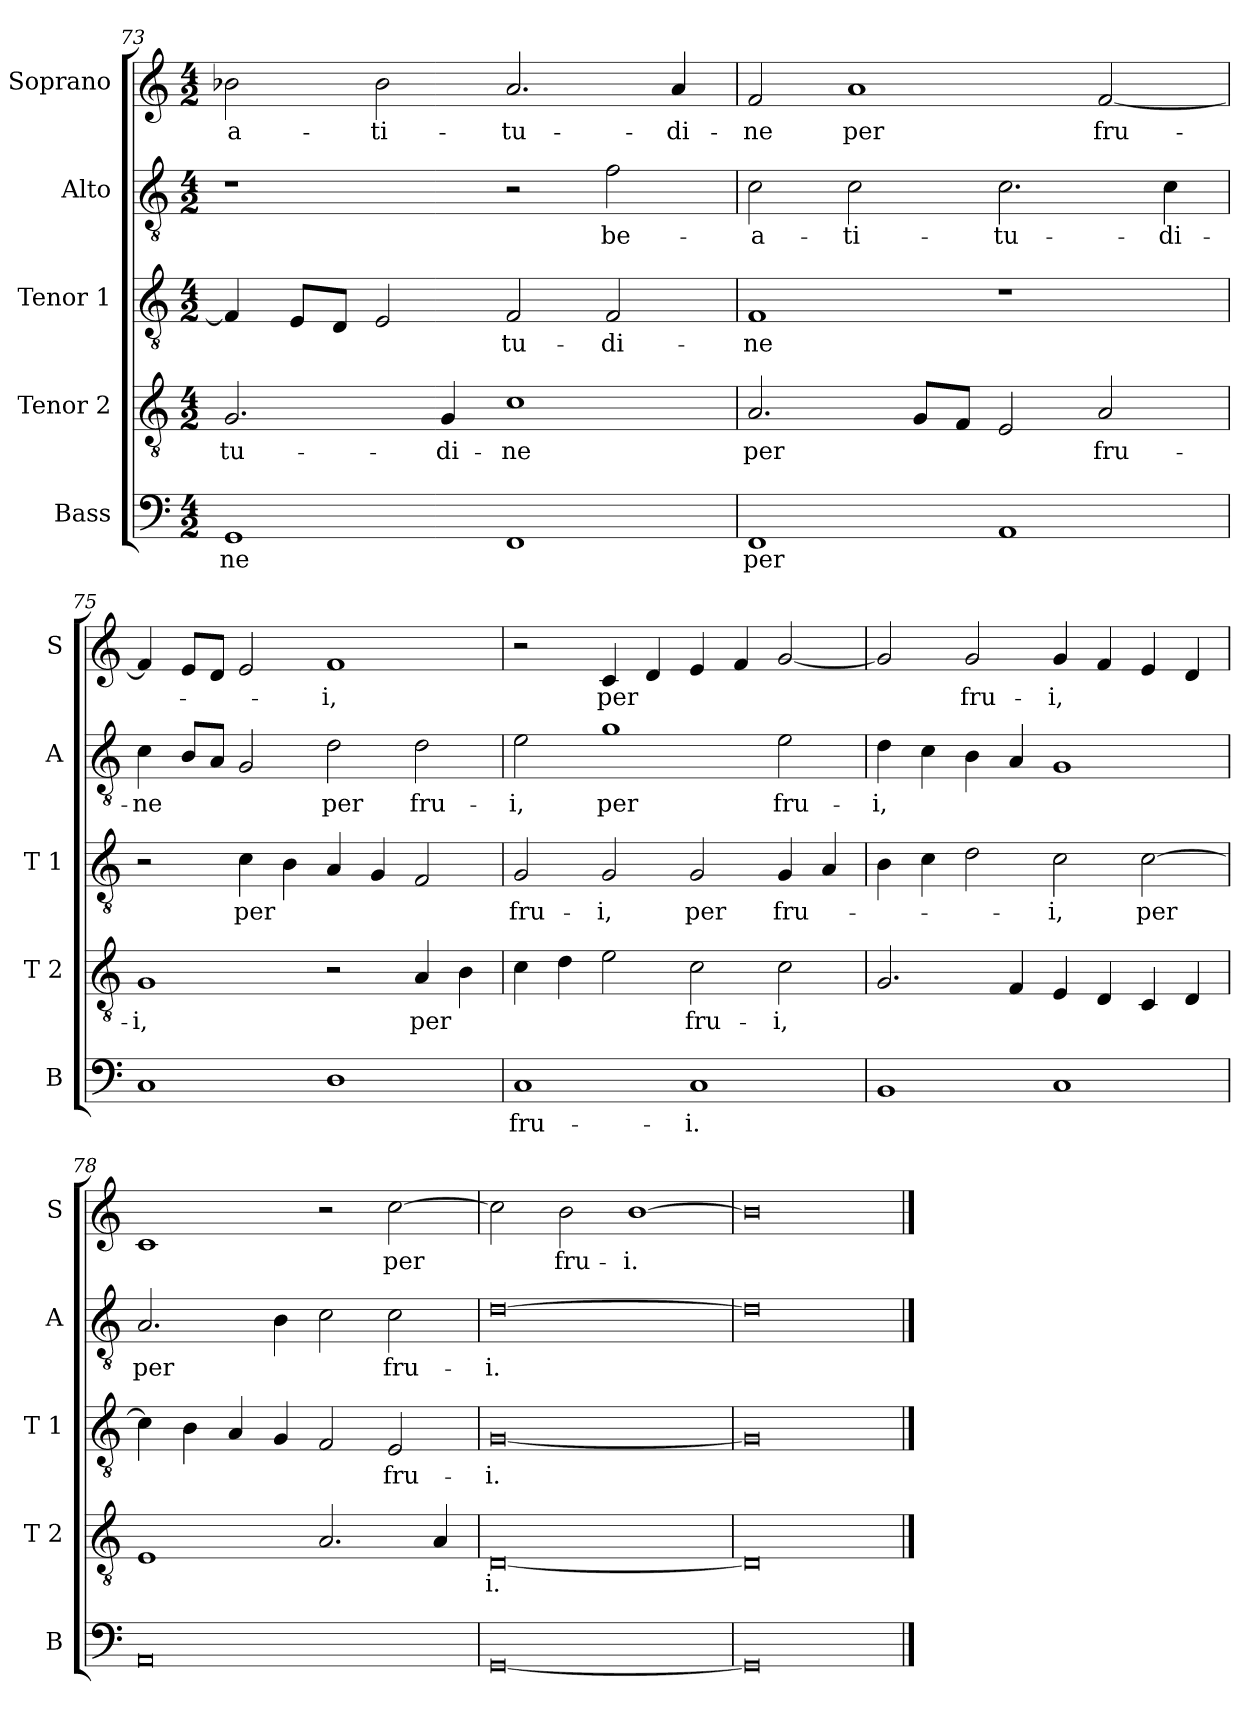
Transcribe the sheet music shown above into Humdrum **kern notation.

**kern	**text	**kern	**text	**kern	**text	**kern	**text	**kern	**text
*part5	*part5	*part4	*part4	*part3	*part3	*part2	*part2	*part1	*part1
*staff5	*staff5	*staff4	*staff4	*staff3	*staff3	*staff2	*staff2	*staff1	*staff1
*I"Bass	*	*I"Tenor 2	*	*I"Tenor 1	*	*I"Alto	*	*I"Soprano	*
*I'B	*	*I'T 2	*	*I'T 1	*	*I'A	*	*I'S	*
*clefF4	*	*clefGv2	*	*clefGv2	*	*clefGv2	*	*clefG2	*
*k[]	*	*k[]	*	*k[]	*	*k[]	*	*k[]	*
*C:	*	*C:	*	*C:	*	*C:	*	*C:	*
*M4/2	*	*M4/2	*	*M4/2	*	*M4/2	*	*M4/2	*
=73	=73	=73	=73	=73	=73	=73	=73	=73	=73
!	!LO:LY:b	!	!LO:LY:b	!	!	!	!	!	!LO:LY:b
1GG	-ne	2.G/	-tu-	4F/]	.	1r	.	2b-X\	-a-
.	.	.	.	8E/L	.	.	.	.	.
.	.	.	.	8D/J	.	.	.	.	.
!	!	!	!	!	!	!	!	!	!LO:LY:b
.	.	.	.	2E/	.	.	.	2b-\	-ti-
!	!	!	!LO:LY:b	!	!	!	!	!	!
.	.	4G/	-di-	.	.	.	.	.	.
!	!	!	!LO:LY:b	!	!LO:LY:b	!	!	!	!LO:LY:b
1FF	.	1c	-ne	2F/	-tu-	2r	.	2.a/	-tu-
!	!	!	!	!	!LO:LY:b	!	!LO:LY:b	!	!
.	.	.	.	2F/	-di-	2f\	be-	.	.
!	!	!	!	!	!	!	!	!	!LO:LY:b
.	.	.	.	.	.	.	.	4a/	-di-
=74	=74	=74	=74	=74	=74	=74	=74	=74	=74
!	!LO:LY:b	!	!LO:LY:b	!	!LO:LY:b	!	!LO:LY:b	!	!LO:LY:b
1FF	per	2.A/	per	1F	-ne	2c\	-a-	2f/	-ne
!	!	!	!	!	!	!	!LO:LY:b	!	!LO:LY:b
.	.	.	.	.	.	2c\	-ti-	1a	per
.	.	8G/L	.	.	.	.	.	.	.
.	.	8F/J	.	.	.	.	.	.	.
!	!	!	!	!	!	!	!LO:LY:b	!	!
1AA	.	2E/	.	1r	.	2.c\	-tu-	.	.
!	!	!	!LO:LY:b	!	!	!	!	!	!LO:LY:b
.	.	2A/	fru-	.	.	.	.	[2f/	fru-
!	!	!	!	!	!	!	!LO:LY:b	!	!
.	.	.	.	.	.	4c\	-di-	.	.
=75	=75	=75	=75	=75	=75	=75	=75	=75	=75
!	!	!	!LO:LY:b	!	!	!	!LO:LY:b	!	!
1C	.	1G	-i,	2r	.	4c\	-ne	4f/]	.
.	.	.	.	.	.	8B/L	.	8e/L	.
.	.	.	.	.	.	8A/J	.	8d/J	.
!	!	!	!	!	!LO:LY:b	!	!	!	!
.	.	.	.	4c\	per	2G/	.	2e/	.
.	.	.	.	4B\	.	.	.	.	.
!	!	!	!	!	!	!	!LO:LY:b	!	!LO:LY:b
1D	.	2r	.	4A/	.	2d\	per	1f	-i,
.	.	.	.	4G/	.	.	.	.	.
!	!	!	!LO:LY:b	!	!	!	!LO:LY:b	!	!
.	.	4A/	per	2F/	.	2d\	fru-	.	.
.	.	4B\	.	.	.	.	.	.	.
=76	=76	=76	=76	=76	=76	=76	=76	=76	=76
!	!LO:LY:b	!	!	!	!LO:LY:b	!	!LO:LY:b	!	!
1C	fru-	4c\	.	2G/	fru-	2e\	-i,	2r	.
.	.	4d\	.	.	.	.	.	.	.
!	!	!	!	!	!LO:LY:b	!	!LO:LY:b	!	!LO:LY:b
.	.	2e\	.	2G/	-i,	1g	per	4c/	per
.	.	.	.	.	.	.	.	4d/	.
!	!LO:LY:b	!	!LO:LY:b	!	!LO:LY:b	!	!	!	!
1C	-i.	2c\	fru-	2G/	per	.	.	4e/	.
.	.	.	.	.	.	.	.	4f/	.
!	!	!	!LO:LY:b	!	!LO:LY:b	!	!LO:LY:b	!	!
.	.	2c\	-i,	4G/	fru-	2e\	fru-	[2g/	.
.	.	.	.	4A/	.	.	.	.	.
!!LO:LB:g=z
=77	=77	=77	=77	=77	=77	=77	=77	=77	=77
!	!	!	!	!	!	!	!LO:LY:b	!	!
1BB	.	2.G/	.	4B\	.	4d\	-i,	2g/]	.
.	.	.	.	4c\	.	4c\	.	.	.
!	!	!	!	!	!	!	!	!	!LO:LY:b
.	.	.	.	2d\	.	4B\	.	2g/	fru-
.	.	4F/	.	.	.	4A/	.	.	.
!	!	!	!	!	!LO:LY:b	!	!	!	!LO:LY:b
1C	.	4E/	.	2c\	-i,	1G	.	4g/	-i,
.	.	4D/	.	.	.	.	.	4f/	.
!	!	!	!	!	!LO:LY:b	!	!	!	!
.	.	4C/	.	[2c\	per	.	.	4e/	.
.	.	4D/	.	.	.	.	.	4d/	.
=78	=78	=78	=78	=78	=78	=78	=78	=78	=78
!	!	!	!	!	!	!	!LO:LY:b	!	!
0AA	.	1E	.	4c\]	.	2.A/	per	1c	.
.	.	.	.	4B\	.	.	.	.	.
.	.	.	.	4A/	.	.	.	.	.
.	.	.	.	4G/	.	4B\	.	.	.
.	.	2.A/	.	2F/	.	2c\	.	2r	.
!	!	!	!	!	!LO:LY:b	!	!LO:LY:b	!	!LO:LY:b
.	.	.	.	2E/	fru-	2c\	fru-	[2cc\	per
.	.	4A/	.	.	.	.	.	.	.
=79	=79	=79	=79	=79	=79	=79	=79	=79	=79
!	!	!	!LO:LY:b	!	!LO:LY:b	!	!LO:LY:b	!	!
[0GG	.	[0D	i.	[0G	-i.	[0d	-i.	2cc\]	.
!	!	!	!	!	!	!	!	!	!LO:LY:b
.	.	.	.	.	.	.	.	2b\	fru-
!	!	!	!	!	!	!	!	!	!LO:LY:b
.	.	.	.	.	.	.	.	[1b	-i.
=80	=80	=80	=80	=80	=80	=80	=80	=80	=80
0GG]	.	0D]	.	0G]	.	0d]	.	0b]	.
==	==	==	==	==	==	==	==	==	==
*-	*-	*-	*-	*-	*-	*-	*-	*-	*-
